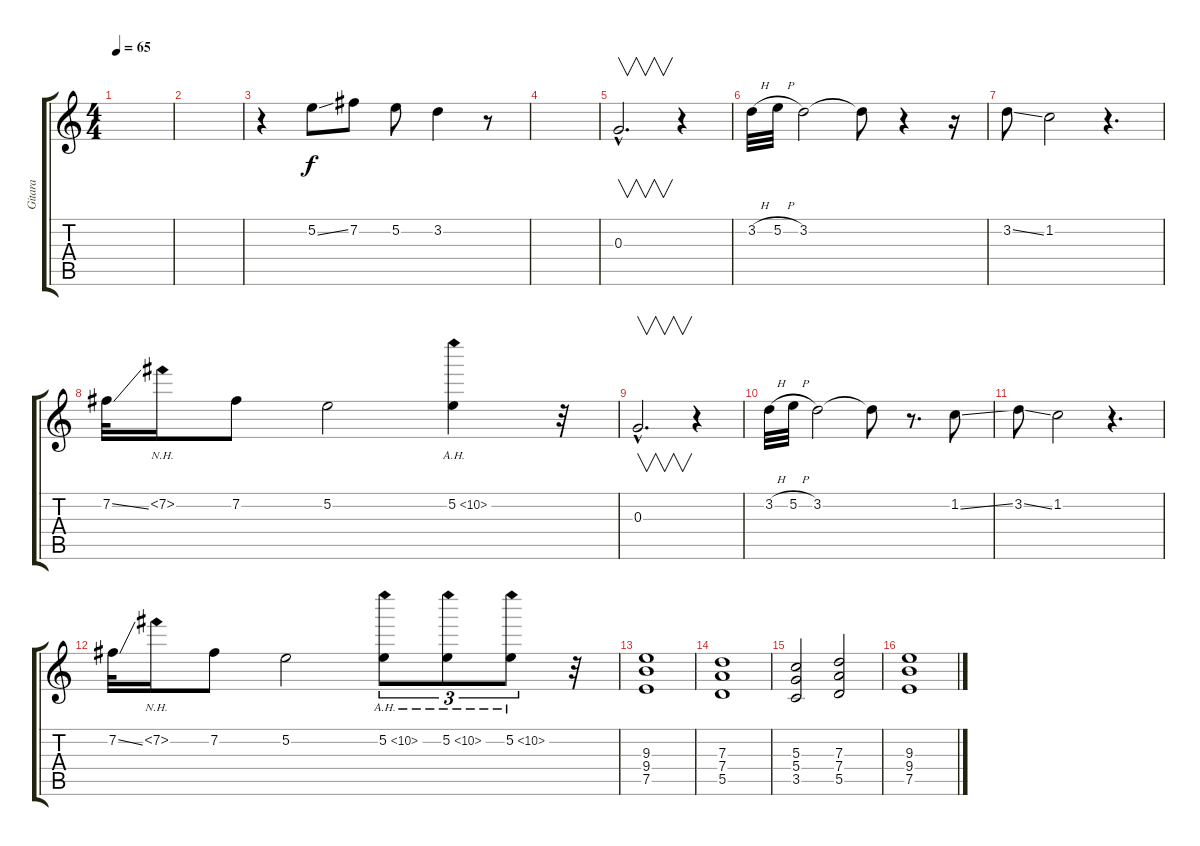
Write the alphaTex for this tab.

\track ("Gitara" "Gitara") {instrument distortionguitar}
\staff {score tabs}
\tuning (E4 B3 G3 D3 A2 E2) {hide}
\ts (4 4)
\tempo 65
\clef g2
\ks c
|
|
r.4 5.2{ss}.8 7.2.8 5.2.8 3.2.4 r.8 |
|
0.3{hac}.2{v d} r.4 |
3.2{h}.32 5.2{h}.32 3.2.2 3.2{t}.8 r.4 r.16 |
3.2{ss}.8 1.2.2 r.4{d} |
7.2{ss}.32 7.2{nh}.16{volume 5} 7.2.8{volume 11} 5.2.2{volume 11} 5.2{ah 5}.4{volume 11} r.32 |
0.3{hac}.2{v d} r.4 |
3.2{h}.32 5.2{h}.32 3.2.2 3.2{t}.8 r.8{d} 1.2{ss}.8 |
3.2{ss}.8 1.2.2 r.4{d} |
7.2{ss}.32 7.2{nh}.16{volume 4} 7.2.8{volume 11} 5.2.2 5.2{ah 5}.8{tu (3 2)} 5.2{ah 5}.8{tu (3 2)} 5.2{ah 5}.8{tu (3 2)} r.32 |
(9.3 9.4 7.5).1 |
(7.3 7.4 5.5).1 |
(5.3 5.4 3.5).2 (7.3 7.4 5.5).2 |
(9.3 9.4 7.5).1
